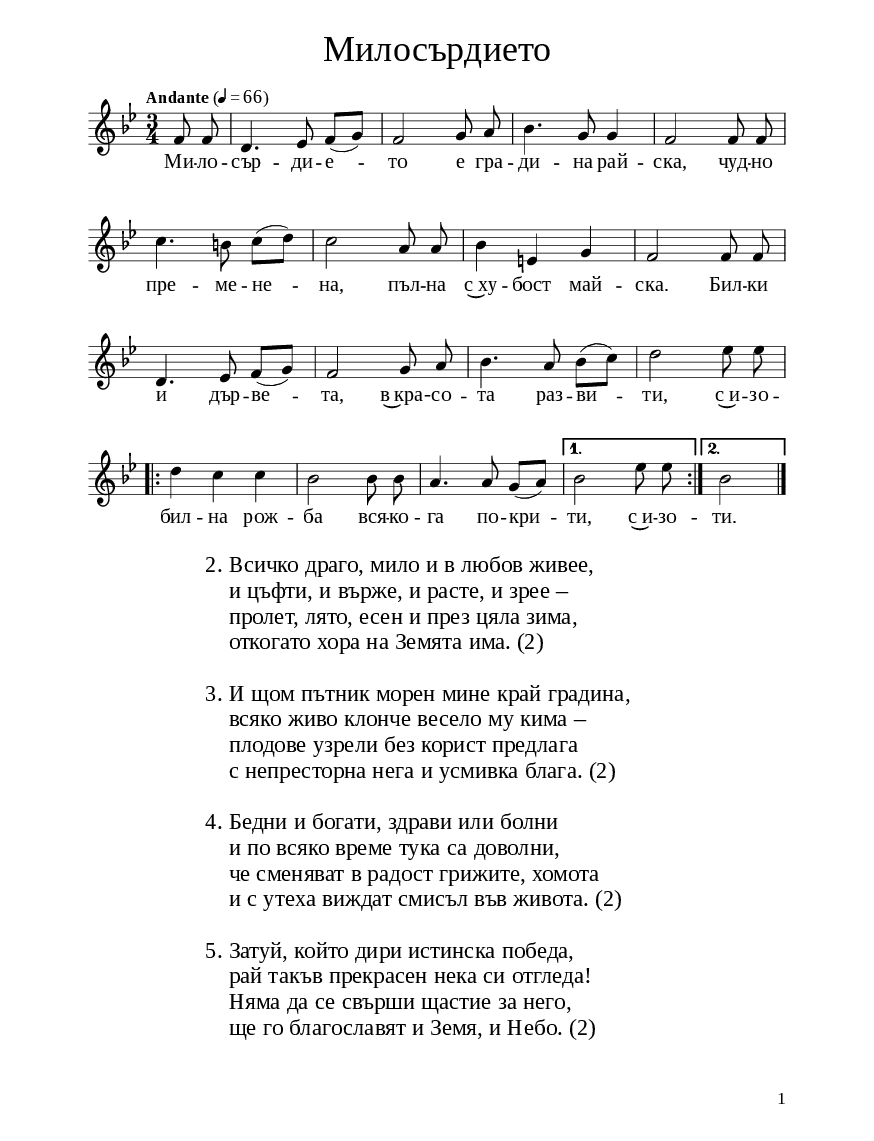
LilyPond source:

\version "2.24.3"

% include paper part and global functions
\include "include/globals.ily"

\bookpart {
  \label #'ref038
  \tocItem \markup "Милосърдието"
  \include "include/bookpart-paper.ily"
  \score {
    \include "include/score-layout.ily"

    \new Voice \absolute {
      \clef treble
      \key bes \major
      \time 3/4
      \tempoFunc "Andante" 4 "66"
      \autoBeamOff
      \partial 4
      \autoBeamOff
      f'8 f'8 | d'4. es'8 f' ([ g' ]) |  f'2 g'8 a' |  bes'4. g'8 g'4 |  f'2 f'8 f' \break |
      c''4. b'8 c'' ([ d'' ]) |c''2 a'8 a' | bes'4 e' g' | f'2 f'8 f' \break |
      d'4. es'8 f' ([ g' ]) | f'2 g'8 a' | bes'4. a'8 bes' ([ c'' ]) | d''2 es''8 es'' \break
      \repeat volta 2 {d''4 c'' c'' bes'2 bes'8 bes' | a'4. a'8 g' ( [a'] ) |}
      \alternative { { bes'2 es''8 es'' } {  bes'2 \bar "|." \break } }
    }


    \addlyrics {
      Ми -- ло -- сър -- ди -- е -- то е гра -- ди -- на рай --
      ска, чуд -- но пре -- ме -- не -- на, пъл -- на
      с~ху -- бост май -- ска. Бил -- ки и дър -- ве --
      та, "в~кра-" -- со -- та раз -- ви -- ти, с~и -- зо
      -- бил -- на рож -- ба вся -- ко -- га по -- кри
      -- ти, с~и -- зо -- ти.
    }

    \header {
      title = \titleFunc #'ref_desc_2 "Милосърдието" "Milosărdieto"
    }

    \midi{}

  } % score



  \markup \abs-fontsize #11 {
    \hspace #15
    \override #`(baseline-skip . ,bgCoupletBaselineSkip)
    \column {
      \line {2. Всичко драго, мило и в любов живее,}

      \line {"   "и цъфти, и върже, и расте, и зрее  –}

      \line {"   "пролет, лято, есен и през цяла зима,}

      \line {"   "откогато хора на Земята има. (2)}
      \line {"   "}

      \line {3. И щом пътник морен мине край градина,}

      \line {"   "всяко живо клонче весело му кима –}

      \line {"   "плодове узрели без корист предлага}

      \line {"   "с непресторна нега и усмивка блага. (2)}
      \line {"   "}

      \line {4. Бедни и богати, здрави или болни }

      \line {"   "и по всяко време тука са доволни, }

      \line {"   "че сменяват в радост грижите, хомота }

      \line {"   " и с утеха виждат смисъл във живота. (2) }
      \line {"   "}

      \line {5. Затуй, който дири истинска победа,}

      \line {"   "рай такъв прекрасен нека си отгледа!}

      \line {"   "Няма да се свърши щастие за него,}

      \line {"   "ще го благославят и Земя, и Небо. (2)}



    }


  } % markup



} % bookpart
